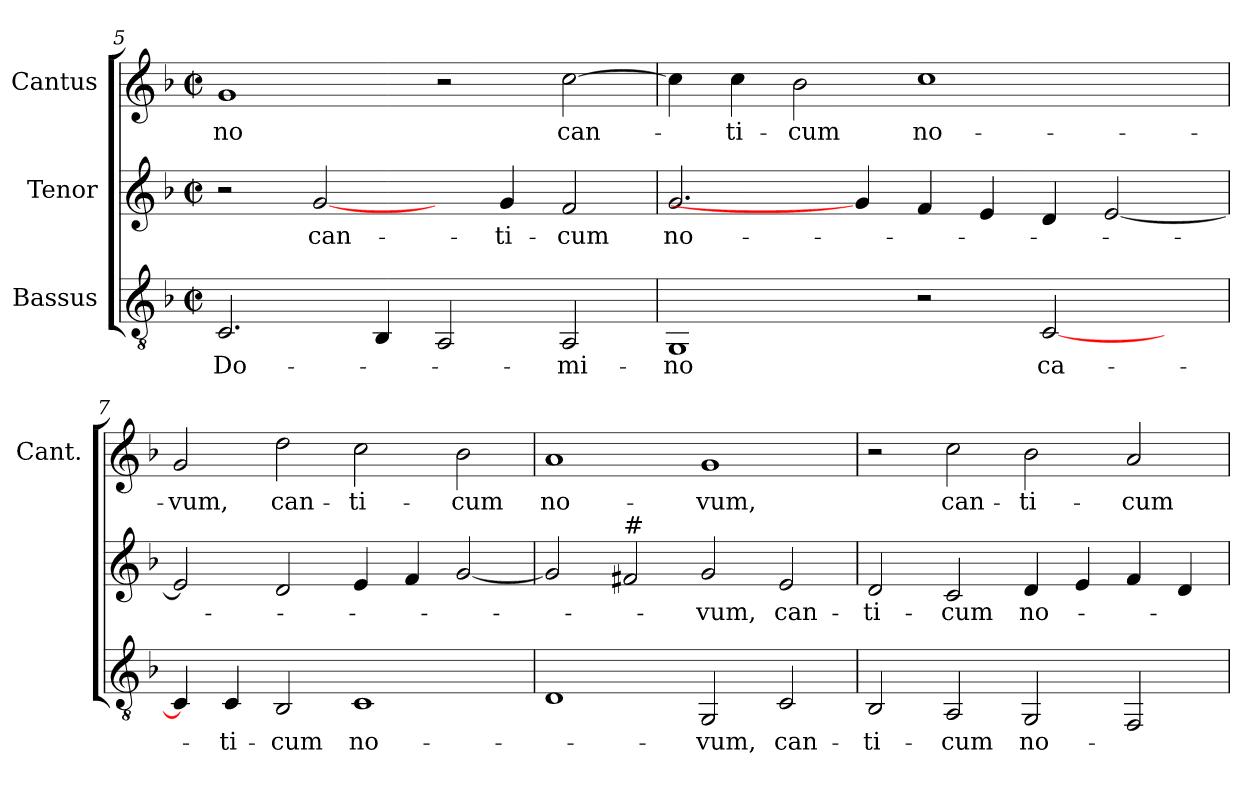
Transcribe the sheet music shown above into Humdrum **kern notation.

**kern	**text	**kern	**text	**kern	**text
*part3	*part3	*part2	*part2	*part1	*part1
*staff3	*staff3	*staff2	*staff2	*staff1	*staff1
*I"Bassus	*	*I"Tenor	*	*I"Cantus	*
*	*	*	*	*I'Cant.	*
!!LO:LB:g=z
*clefGv2	*	*clefG2	*	*clefG2	*
*k[b-]	*	*k[b-]	*	*k[b-]	*
*F:	*	*F:	*	*F:	*
*M2/2	*	*M2/2	*	*M2/2	*
*met(c|)	*	*met(c|)	*	*met(c|)	*
=5	=5	=5	=5	=5	=5
!	!LO:LY:b:color=#000000	!	!	!	!
!	!	!	!	!	!LO:LY:b:color=#000000
2.Ci/	Do-	2r	.	1gi	-no
!	!	!	!LO:LY:b:color=#000000	!	!
.	.	[2gi/	can-	.	.
4BB-i/	.	.	.	.	.
2AAi/	.	4ryy	.	2r	.
!	!	!	!LO:LY:b:color=#000000	!	!
.	.	4gi/	-ti-	.	.
!	!LO:LY:b:color=#000000	!	!	!	!
!	!	!	!LO:LY:b:color=#000000	!	!
!	!	!	!	!	!LO:LY:b:color=#000000
2AAi/	-mi-	2fi/	-cum	[>2cci\	can-
=6	=6	=6	=6	=6	=6
!	!LO:LY:b:color=#000000	!	!	!	!
!	!	!	!LO:LY:b:color=#000000	!	!
1GGi	-no	2.gi/	no-	4cci\]	.
!	!	!	!	!	!LO:LY:b:color=#000000
.	.	.	.	4cci\	-ti-
!	!	!	!	!	!LO:LY:b:color=#000000
.	.	.	.	2b-i\	-cum
.	.	4gi/]	.	.	.
!	!	!	!	!	!LO:LY:b:color=#000000
2r	.	4fi/	.	1cci	no-
.	.	4ei/	.	.	.
!	!LO:LY:b:color=#000000	!	!	!	!
[<2Ci/	ca-	4di/	.	.	.
.	.	[<2ei/	.	.	.
4ryy	.	.	.	4ryy	.
=7	=7	=7	=7	=7	=7
!	!	!	!	!	!LO:LY:b:color=#000000
4Ci/]	.	2ei/]	.	2gi/	-vum,
!	!LO:LY:b:color=#000000	!	!	!	!
4Ci/	-ti-	.	.	.	.
!	!LO:LY:b:color=#000000	!	!	!	!
!	!	!	!	!	!LO:LY:b:color=#000000
2BB-i/	-cum	2di/	.	2ddi\	can-
!	!LO:LY:b:color=#000000	!	!	!	!
!	!	!	!	!	!LO:LY:b:color=#000000
1Ci	no-	4ei/	.	2cci\	-ti-
.	.	4fi/	.	.	.
!	!	!	!	!	!LO:LY:b:color=#000000
.	.	[<2gi/	.	2b-i\	-cum
=8	=8	=8	=8	=8	=8
!	!	!	!	!	!LO:LY:b:color=#000000
1Di	.	2gi/]	.	1ai	no-
!	!	!LO:TX:a:t=#	!	!	!
.	.	2f#i/	.	.	.
!	!LO:LY:b:color=#000000	!	!	!	!
!	!	!	!LO:LY:b:color=#000000	!	!
!	!	!	!	!	!LO:LY:b:color=#000000
2GGi/	-vum,	2gi/	-vum,	1gi	-vum,
!	!LO:LY:b:color=#000000	!	!	!	!
!	!	!	!LO:LY:b:color=#000000	!	!
2Ci/	can-	2ei/	can-	.	.
!!LO:LB:g=z
=9	=9	=9	=9	=9	=9
!	!LO:LY:b:color=#000000	!	!	!	!
!	!	!	!LO:LY:b:color=#000000	!	!
2BB-i/	-ti-	2di/	-ti-	2r	.
!	!LO:LY:b:color=#000000	!	!	!	!
!	!	!	!LO:LY:b:color=#000000	!	!
!	!	!	!	!	!LO:LY:b:color=#000000
2AAi/	-cum	2ci/	-cum	2cci\	can-
!	!LO:LY:b:color=#000000	!	!	!	!
!	!	!	!LO:LY:b:color=#000000	!	!
!	!	!	!	!	!LO:LY:b:color=#000000
2GGi/	no-	4di/	no-	2b-i\	-ti-
.	.	4ei/	.	.	.
!	!	!	!	!	!LO:LY:b:color=#000000
2FFi/	.	4fi/	.	2ai/	-cum
.	.	4di/	.	.	.
=	=	=	=	=	=
*-	*-	*-	*-	*-	*-
